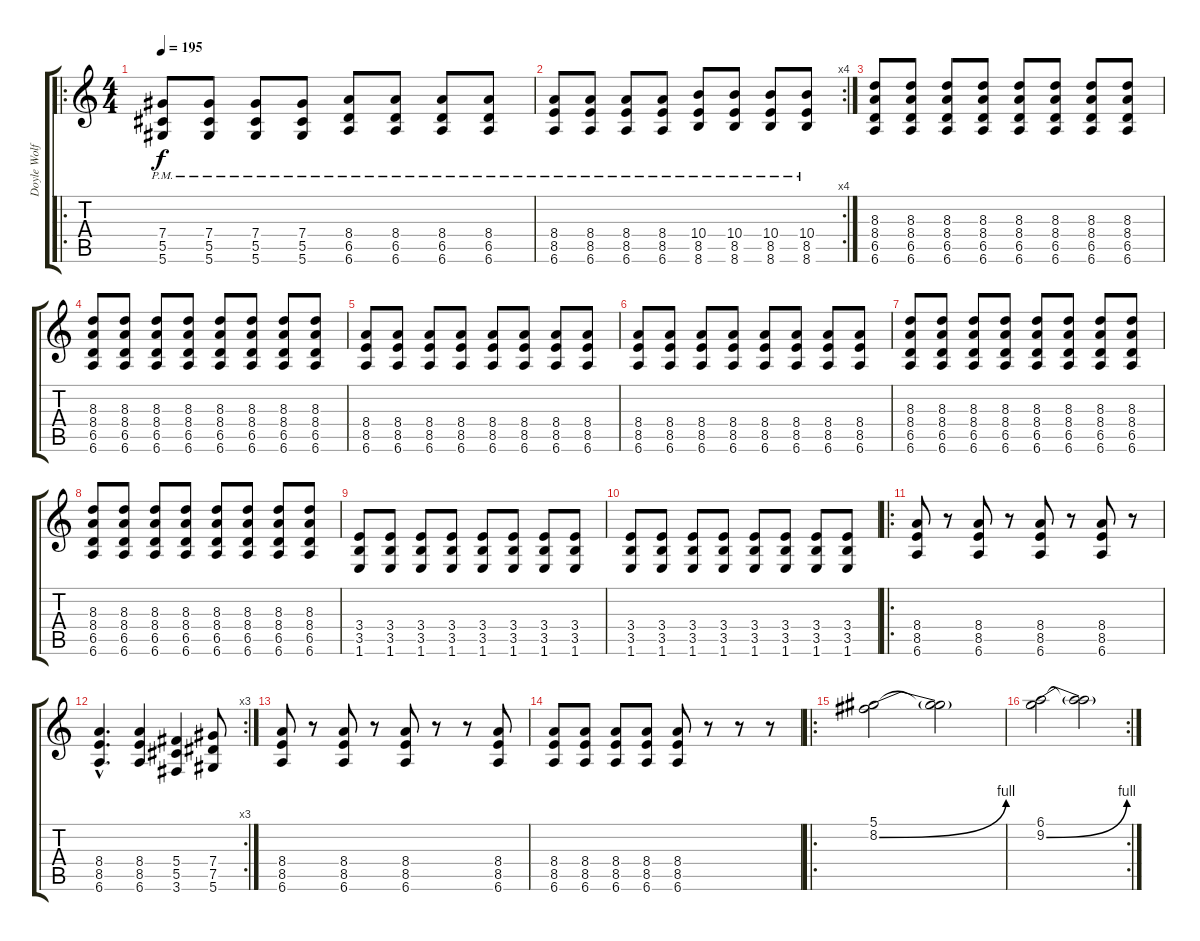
\track ("Doyle Wolfgang Von Frankenstein" "Doyle Wolf") {instrument overdrivenguitar}
\staff {score tabs}
\tuning (Eb4 Bb3 Gb3 Db3 Ab2 Eb2) {hide}
\ro
\ts (4 4)
\tempo 195
\clef g2
\ks c
(7.4{pm} 5.5{pm} 5.6{pm}).8{dy f} (7.4{pm} 5.5{pm} 5.6{pm}).8 (7.4{pm} 5.5{pm} 5.6{pm}).8 (7.4{pm} 5.5{pm} 5.6{pm}).8 (8.4{pm} 6.5{pm} 6.6{pm}).8 (8.4{pm} 6.5{pm} 6.6{pm}).8 (8.4{pm} 6.5{pm} 6.6{pm}).8 (8.4{pm} 6.5{pm} 6.6{pm}).8 |
\rc 4
(8.4{pm} 8.5{pm} 6.6{pm}).8 (8.4{pm} 8.5{pm} 6.6{pm}).8 (8.4{pm} 8.5{pm} 6.6{pm}).8 (8.4{pm} 8.5{pm} 6.6{pm}).8 (10.4{pm} 8.5{pm} 8.6{pm}).8 (10.4{pm} 8.5{pm} 8.6{pm}).8 (10.4{pm} 8.5{pm} 8.6{pm}).8 (10.4{pm} 8.5{pm} 8.6{pm}).8 |
(8.3 8.4 6.5 6.6).8 (8.3 8.4 6.5 6.6).8 (8.3 8.4 6.5 6.6).8 (8.3 8.4 6.5 6.6).8 (8.3 8.4 6.5 6.6).8 (8.3 8.4 6.5 6.6).8 (8.3 8.4 6.5 6.6).8 (8.3 8.4 6.5 6.6).8 |
(8.3 8.4 6.5 6.6).8 (8.3 8.4 6.5 6.6).8 (8.3 8.4 6.5 6.6).8 (8.3 8.4 6.5 6.6).8 (8.3 8.4 6.5 6.6).8 (8.3 8.4 6.5 6.6).8 (8.3 8.4 6.5 6.6).8 (8.3 8.4 6.5 6.6).8 |
(8.4 8.5 6.6).8 (8.4 8.5 6.6).8 (8.4 8.5 6.6).8 (8.4 8.5 6.6).8 (8.4 8.5 6.6).8 (8.4 8.5 6.6).8 (8.4 8.5 6.6).8 (8.4 8.5 6.6).8 |
(8.4 8.5 6.6).8 (8.4 8.5 6.6).8 (8.4 8.5 6.6).8 (8.4 8.5 6.6).8 (8.4 8.5 6.6).8 (8.4 8.5 6.6).8 (8.4 8.5 6.6).8 (8.4 8.5 6.6).8 |
(8.3 8.4 6.5 6.6).8 (8.3 8.4 6.5 6.6).8 (8.3 8.4 6.5 6.6).8 (8.3 8.4 6.5 6.6).8 (8.3 8.4 6.5 6.6).8 (8.3 8.4 6.5 6.6).8 (8.3 8.4 6.5 6.6).8 (8.3 8.4 6.5 6.6).8 |
(8.3 8.4 6.5 6.6).8 (8.3 8.4 6.5 6.6).8 (8.3 8.4 6.5 6.6).8 (8.3 8.4 6.5 6.6).8 (8.3 8.4 6.5 6.6).8 (8.3 8.4 6.5 6.6).8 (8.3 8.4 6.5 6.6).8 (8.3 8.4 6.5 6.6).8 |
(3.4 3.5 1.6).8 (3.4 3.5 1.6).8 (3.4 3.5 1.6).8 (3.4 3.5 1.6).8 (3.4 3.5 1.6).8 (3.4 3.5 1.6).8 (3.4 3.5 1.6).8 (3.4 3.5 1.6).8 |
(3.4 3.5 1.6).8 (3.4 3.5 1.6).8 (3.4 3.5 1.6).8 (3.4 3.5 1.6).8 (3.4 3.5 1.6).8 (3.4 3.5 1.6).8 (3.4 3.5 1.6).8 (3.4 3.5 1.6).8 |
\ro
(8.4 8.5 6.6).8 r.8 (8.4 8.5 6.6).8 r.8 (8.4 8.5 6.6).8 r.8 (8.4 8.5 6.6).8 r.8 |
\rc 3
(8.4{hac} 8.5{hac} 6.6{hac}).4{d} (8.4 8.5 6.6).4 (5.4 5.5 3.6).4 (7.4 7.5 5.6).8 |
(8.4 8.5 6.6).8 r.8 (8.4 8.5 6.6).8 r.8 (8.4 8.5 6.6).8 r.8 r.8 (8.4 8.5 6.6).8 |
(8.4 8.5 6.6).8 (8.4 8.5 6.6).8 (8.4 8.5 6.6).8 (8.4 8.5 6.6).8 (8.4 8.5 6.6).8 r.8 r.8 r.8 |
\ro
(5.1 8.2{be (bend 0 0 60 4)}).2 (5.1{t} 8.2{t}).2 |
\rc 2
(6.1 9.2{be (bend 0 0 60 4)}).2 (6.1{t} 9.2{t}).2
